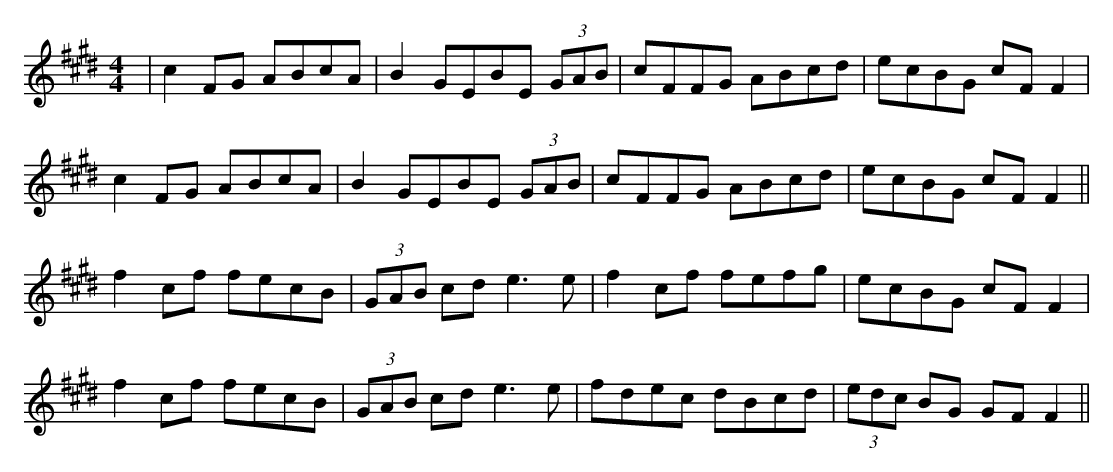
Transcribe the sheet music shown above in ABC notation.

X:1
M:4/4
K:E
|c2FG ABcA|B2 GEBE (3GAB|cFFG ABcd|ecBG cF F2|
c2FG ABcA|B2 GEBE (3GAB|cFFG ABcd|ecBG cF F2||
f2cf fecB|(3GAB cd e3e|f2cf fefg|ecBG cF F2|
f2cf fecB|(3GAB cd e3e|fdec dBcd|(3edc BG GF F2||
